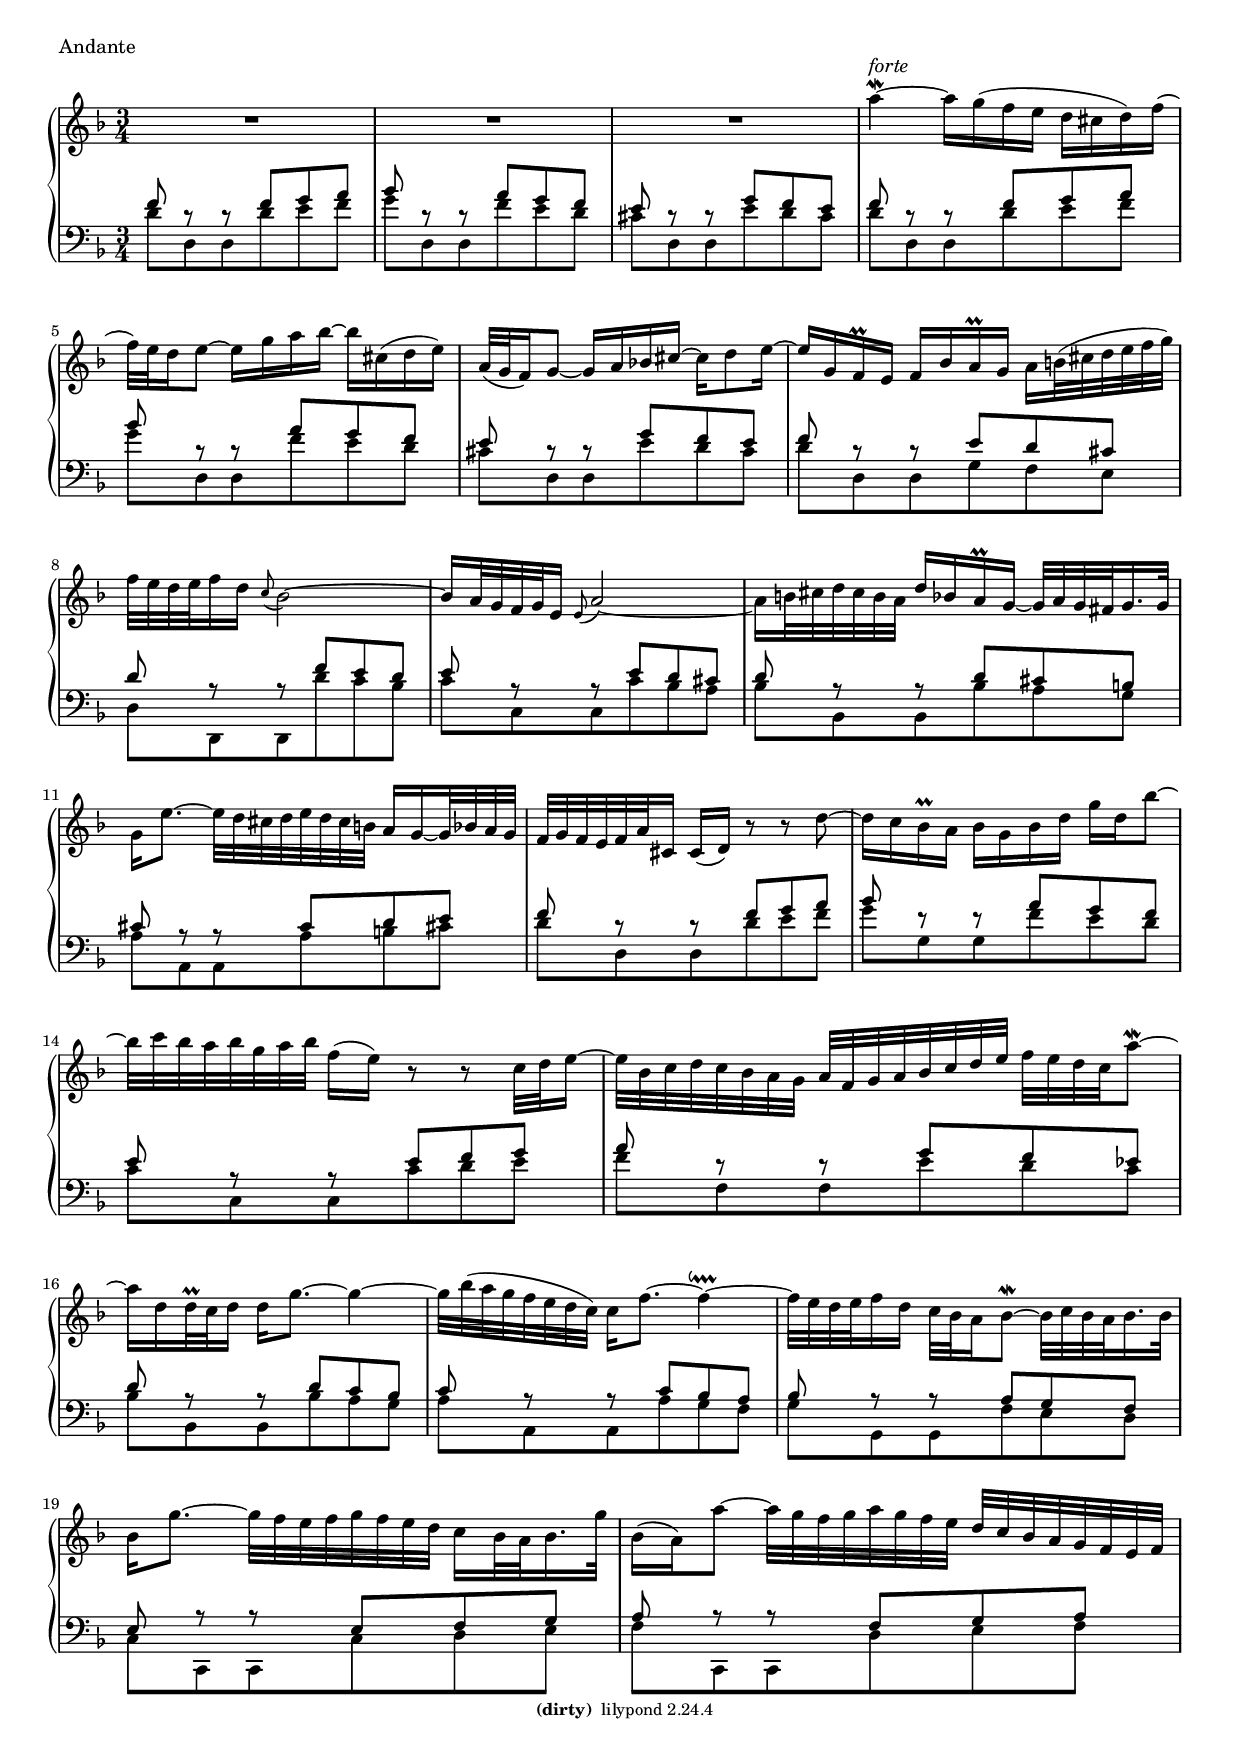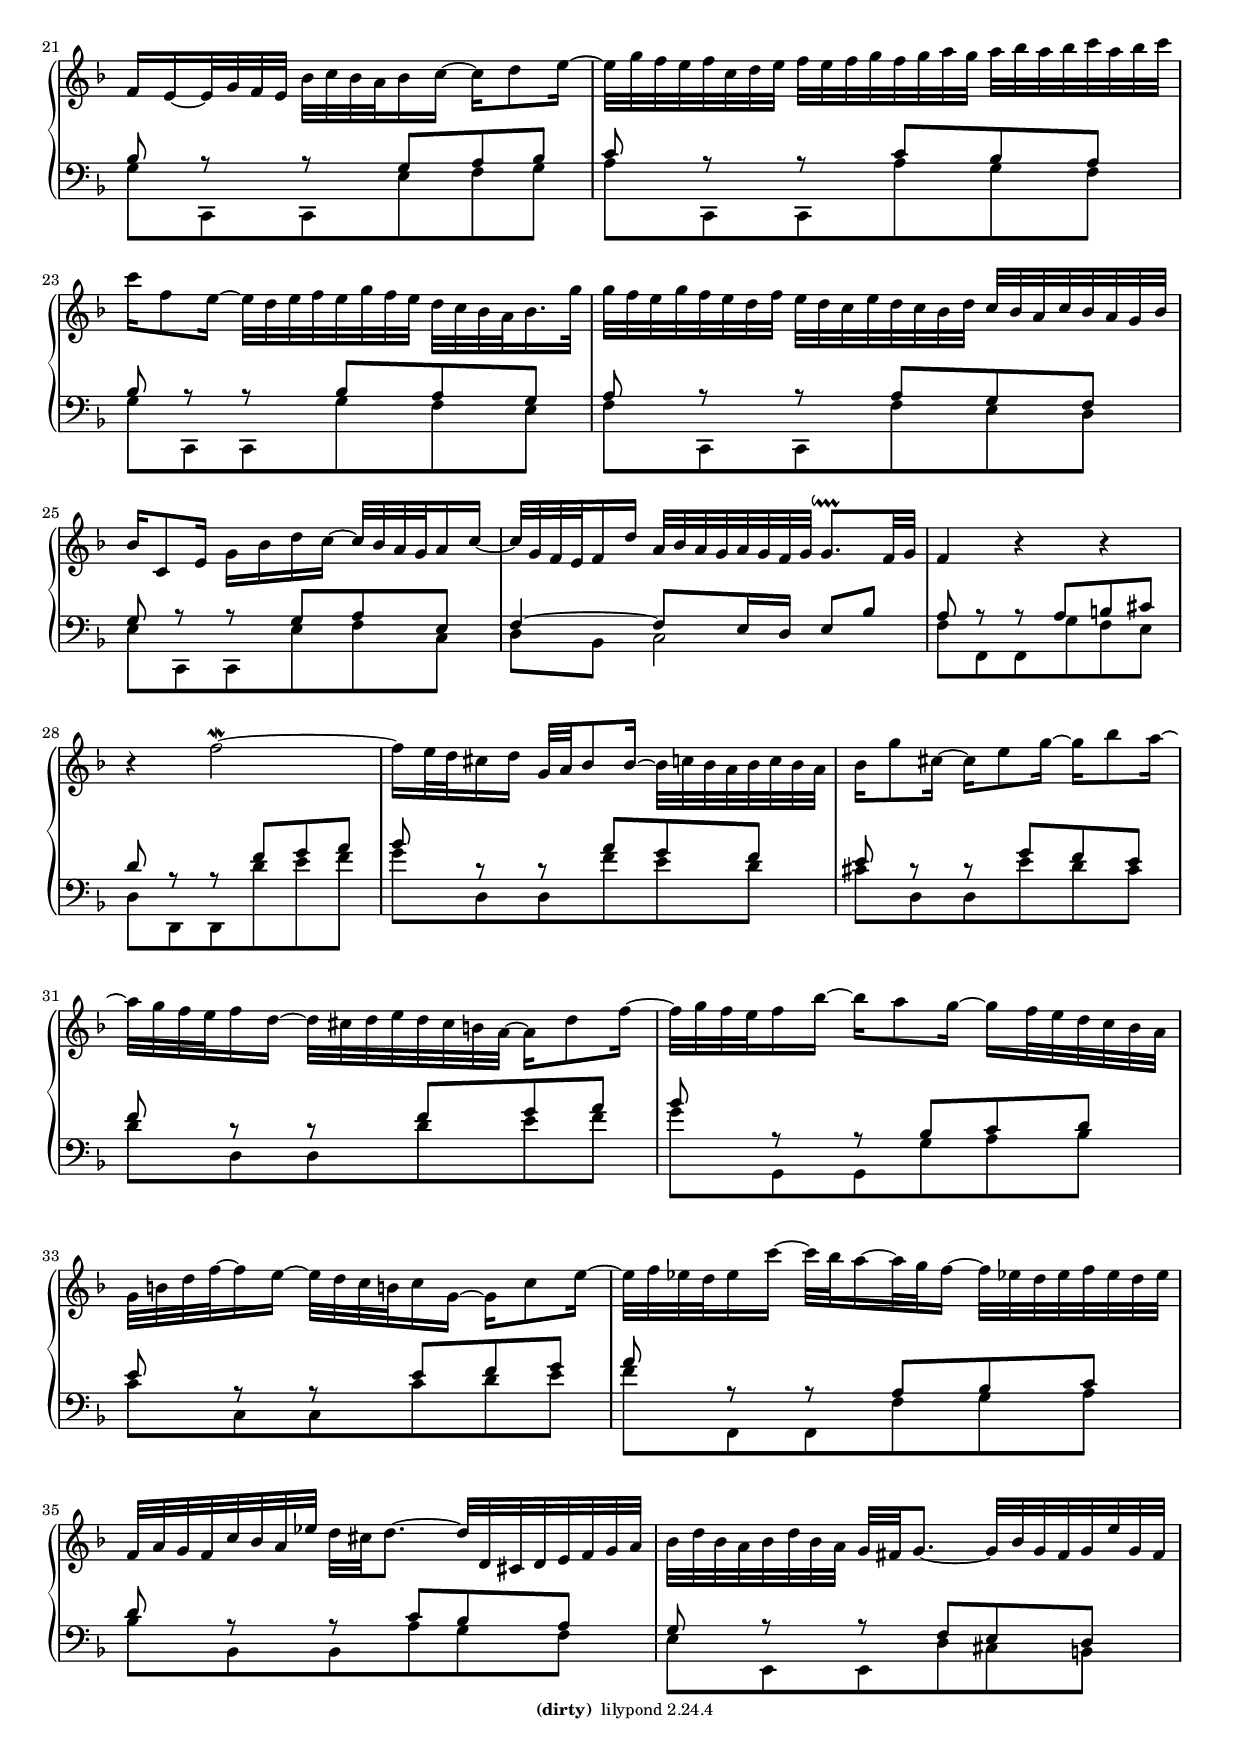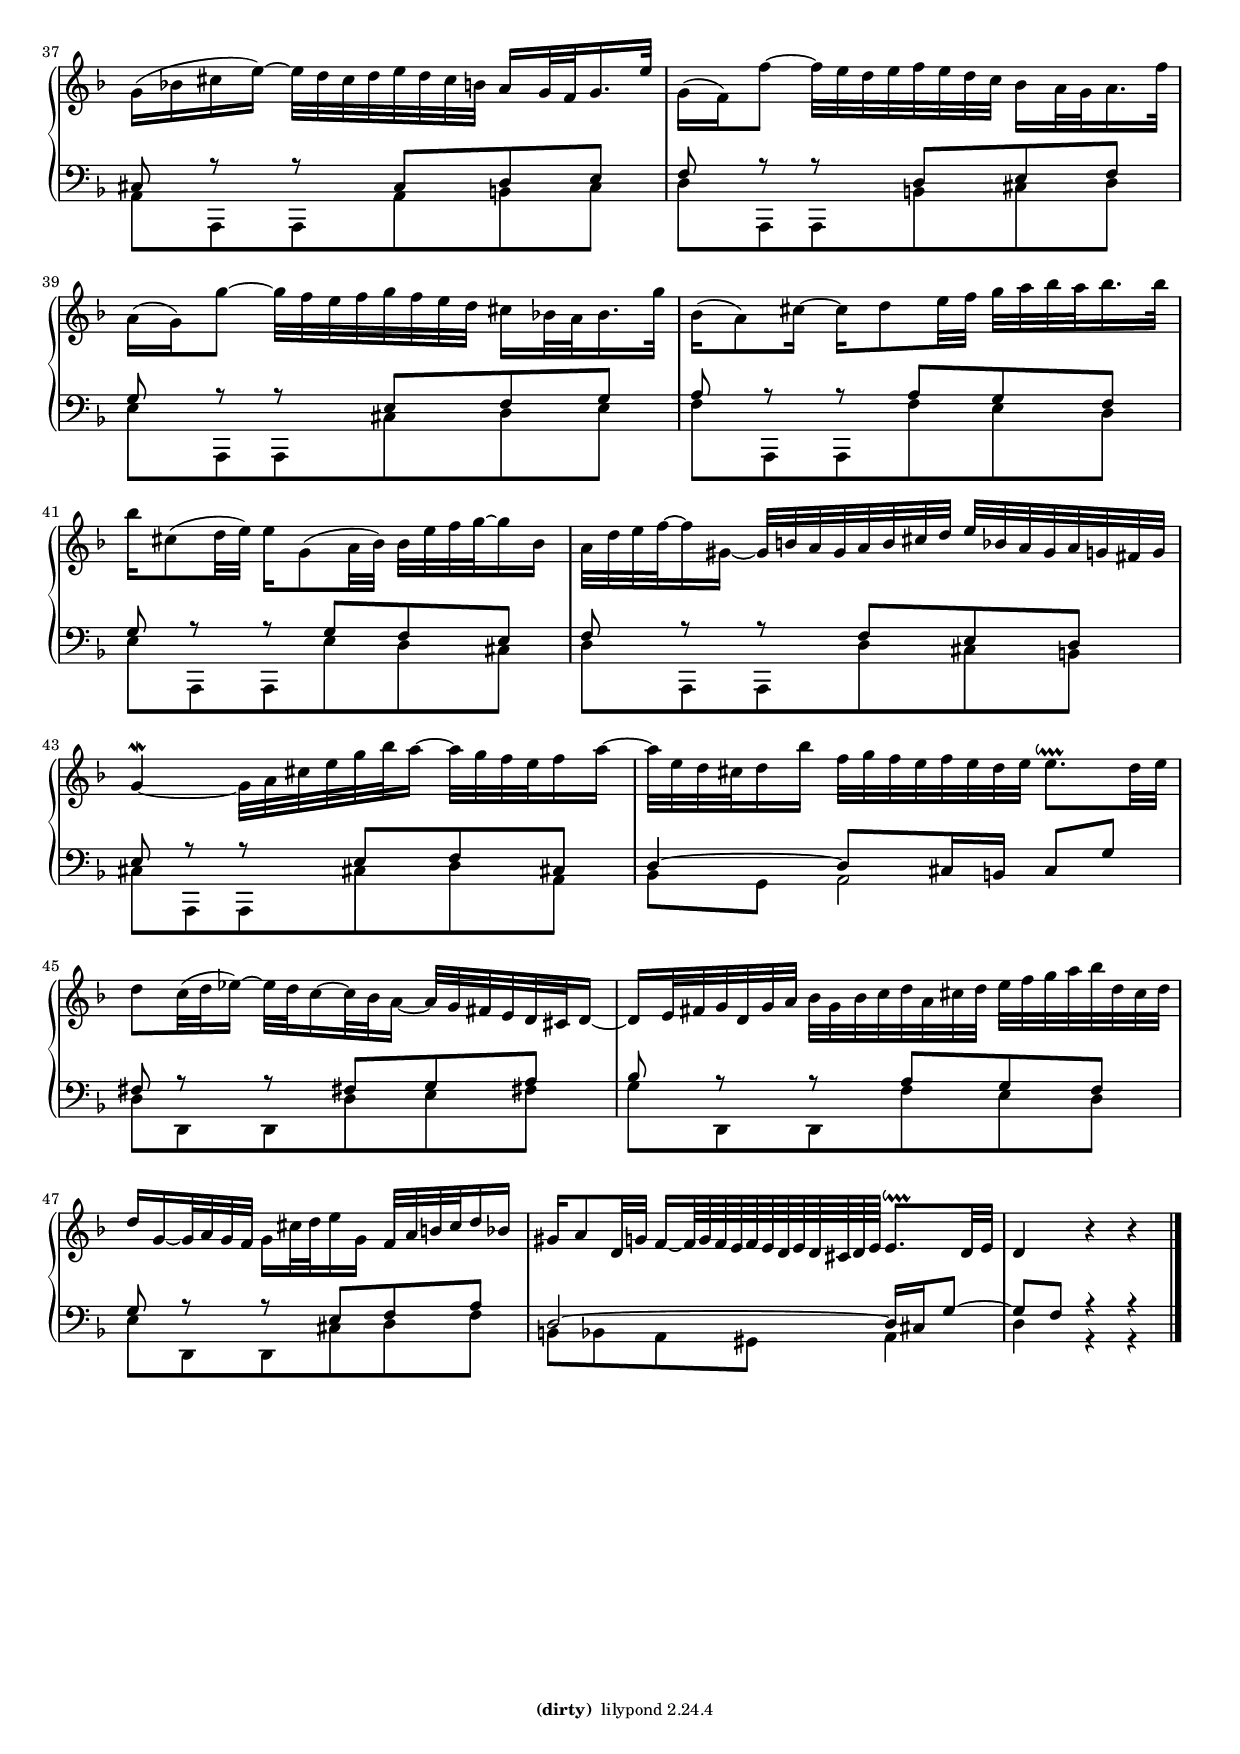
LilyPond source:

\version "2.18.2"

\include "../../tagline.ily"

breaks = {
}

#(set-global-staff-size 17)

\paper {
  #(set-paper-size "a4")
  print-page-number = ##f
  %between-system-padding = #0.1
  %between-system-space = #0.1
  %ragged-last-bottom = ##f
  %ragged-bottom = ##f
  oddFooterMarkup = \gitTagline
  evenFooterMarkup = \gitTagline
}

cstr = \change Staff = "right"
cstm = \change Staff = "middle"
cstl = \change Staff = "left"

\header {
  %title = "Concerto Italien"
  piece = "Andante"
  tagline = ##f
}

global = {
  \key f \major
  \time 3/4
  \override Staff.NoteCollision #'merge-differently-dotted = ##t
  %\override Staff.Rest #'style = #'classical
  %\override Beam #'damping = #5
  \override Stem.details.beamed-lengths = #'(4.5 4.5 5 6)
}

right = \relative c''' {
  \global
  
  R2.*3
  a4-\mordent^\markup { \italic "forte" } ~ a16 g( f e d cis d) f(
  f32) e d16 e8 ~ e16 g a bes ~ bes cis,( d e)
  a,32( g f16) g8 ~ g16 a bes! cis ~ cis d8 e16 ~ 
  e g, f-\prall e f bes a-\prall g a b32( cis d e f g)
  
  f e d e f16 d \appoggiatura c8 bes2 ~
  bes16 a32 g f g e16 \appoggiatura e8 a2 ~
  a16 b32 cis d cis b a d16 bes a-\prall g ~ g32 a g fis g16. g32
  g16 e'8. ~ e32 d cis d e d cis b a16 g ~ g32 bes a g
  
  f g f e f a cis,16 cis( d) r8 r d' ~
  d16 c bes-\prall a bes g bes d g d bes'8 ~
  bes32 c bes a bes g a bes f16( e) r8 r c32 d e16 ~
  e32 bes c d c bes a g a f g a bes c d e f e d c a'8-\mordent ~
  
  a16 d, d32-\prall c d16 d g8. ~ g4 ~
  g32 bes( a g f e d c) c16 f8. ~ f4-\downprall ~
  f32 e d e f16 d c32 bes a16 bes8-\mordent ~ bes32 c bes a bes16. bes32
  bes16 g'8. ~ g32 f e f g f e d c16 bes32 a bes16. g'32
  
  bes,16( a) a'8 ~ a32 g f g a g f e d c bes a g f e f
  f16 e ~ e32 g f e bes' c bes a bes16 c ~ c d8 e16 ~
  e32 g f e f c d e f e f g f g a g a bes a bes c a bes c
  c16 f,8 e16 ~ e32 d e f e g f e d c bes a bes16. g'32
  
  g f e g f e d f e d c e d c bes d c bes a c bes a g bes
  bes16 c,8 e16 g bes d c ~ c32 bes a g a16 c ~
  c32 g f e f16 d' a32 bes a g a g f g g8.-\downprall f32 g
  f4 r r
  
  r f'2-\mordent ~
  f16 e32 d cis16 d g,32 a bes8 bes16 ~ bes32 c bes a bes c bes a
  bes16 g'8 cis,16 ~ cis e8 g16 ~ g bes8 a16 ~
  a32 g f e f16 d ~ d32 cis d e d cis b a ~ a16 d8 f16 ~
  
  f32 g f e f16 bes ~ bes a8 g16 ~ g f32 e d c bes a
  g b d f ~ f16 e ~ e32 d c b! c16 g ~ g c8 e16 ~
  e32 f ees d ees16 c' ~ c32 bes a16 ~ a32 g f16 ~ f32 ees! d ees f ees d ees
  f, a g f c' bes a ees' d32 cis d8. ~ d32 d, cis d e f g a
  
  bes d bes a bes d bes a g fis g8. ~ g32 bes g fis g e' g, fis
  g16( bes! cis e) ~ e32 d cis d e d cis b a16 g32 f g16. e'32
  g,16( f) f'8 ~ f32 e d e f e d c bes16 a32 g a16. f'32
  a,16( g) g'8 ~ g32 f e f g f e d cis16 bes!32 a bes16. g'32
  
  bes,16( a8) cis16 ~ cis d8 e32 f g a bes a bes16. bes32
  bes16 cis,8( d32 e) e16 g,8( a32 bes) bes e f g ~ g16 bes,
  a32 d e f ~ f16 gis, ~ gis32 b a gis a b cis d e bes a gis a g fis g
  g4-\mordent ~ g32 a cis e g bes a16 ~ a32 g f e f16 a ~ 
  
  a32 e d cis d16 bes' f32 g f e f e d e e8.-\downprall d32 e
  d8 c32( d ees16) ~ ees32 d c16 ~ c32 bes a16 ~ a32 g fis e d cis d16 ~
  d e32 fis g d g a bes g bes c d a cis d e f g a bes d, cis d
  d16 g, ~ g32 a g f g16 cis32 d e16 g, f32 a b cis d16 bes
  gis16 a8 d,32 g f16 ~ f64 g f e f e d e d cis d e 
  \once \override Script.X-offset = #1.5 e8.-\downprall d32 e
  d4 r r \bar "|."
}

middle = \relative c' {
  \global \voiceOne
  
  f8 r r f g a
  bes r r a g f
  e r r g f e
  f r r f g a
  
  bes r r a g f
  e r r g f e
  f r r e d cis
  d r r f e d
  
  e r r e d cis
  d r r d cis b
  cis r r cis d e
  f r r f g a
  
  bes r r a g f
  e r r e f g
  a r r g f ees
  d r r d c bes
  
  c r r c bes a
  bes r r a g f
  e r r e f g
  a r r f g a
  
  bes r r g a bes
  c r r c bes a
  bes r r bes a g
  a r r a g f
  
  g r r g a e
  f4 ~ f8 e16 d e8 bes'
  a8 r r a b cis
  d r r f g a
  
  bes r r a g f
  e r r g f e
  f r r f g a
  bes r r bes, c d
  
  e r r e f g
  a r r a, bes c 
  d r r c bes a
  g r r f e d
  
  cis r r cis d e 
  f r r d e f
  g r r e f g
  a r r a g f
  
  g r r g f e 
  f r r f e d
  e r r e f cis!
  d4 ~ d8 cis16 b cis8 g'
  
  fis r r fis! g a
  bes r r a g f
  g r r e f a
  d,2 ~ d16 cis g'8 ~
  g f r4 r \bar "|."
}

left = \relative c' {
  \global \voiceTwo
  
  \cstm d8 \cstl d, d \cstm d' e f
  g \cstl d, d f' e d
  cis d, d e' d cis
  d d, d d' e f
  
  g d, d f' e d 
  cis d, d e' d cis 
  d d, d g f e
  d d, d d'' c bes
  
  c c, c c' bes a
  bes bes, bes bes' a g
  a a, a a' b cis!
  d d, d d' e f
  
  g g, g f' e d
  c c, c c' d e
  f f, f e' d c
  bes bes, bes bes' a g
  
  a a, a a' g f
  g g, g f' e d
  c c, c c' d e
  f c, c d' e f
  
  g c,, c e' f g
  a c,, c a'' g f
  g c,, c g'' f e
  f c, c f' e d
  
  e c, c e' f c
  d bes c2
  f8 f, f g' f e
  d d, d d'' e f
  
  g d, d f' e d
  cis d, d e' d cis
  d d, d d' e f
  g g,, g g' a bes
  
  c c, c c' d e
  f f,, f f' g a
  bes bes, bes a' g f
  e e, e d' cis b
  
  a a, a a' b cis
  d a, a b' cis d 
  e a,, a cis' d e
  f a,, a f'' e d
  
  e a,, a e'' d cis
  d a, a d' cis b
  cis a, a cis'! d a
  bes g a2
  
  d8 d, d d' e fis!
  g d, d f' e d
  e d, d cis' d f
  b, bes a gis a4
  d r r \bar "|."
}

\score {
  \new PianoStaff <<
    \new Staff = "right" {
      << 
        \breaks
        \new Voice = "right" { \right }
      >>
    }
    \new Staff = "left" { 
      <<
        \breaks 
        \new Voice { \clef bass \middle }
        \new Voice { \clef bass \left }
      >>
    }
  >>
  \layout { 
    indent = 0 
    \context {
      \Score
      %\override NonMusicalPaperColumn.line-break-permission = ##f
      %\override NonMusicalPaperColumn.page-break-permission = ##f
    }
  }
}

